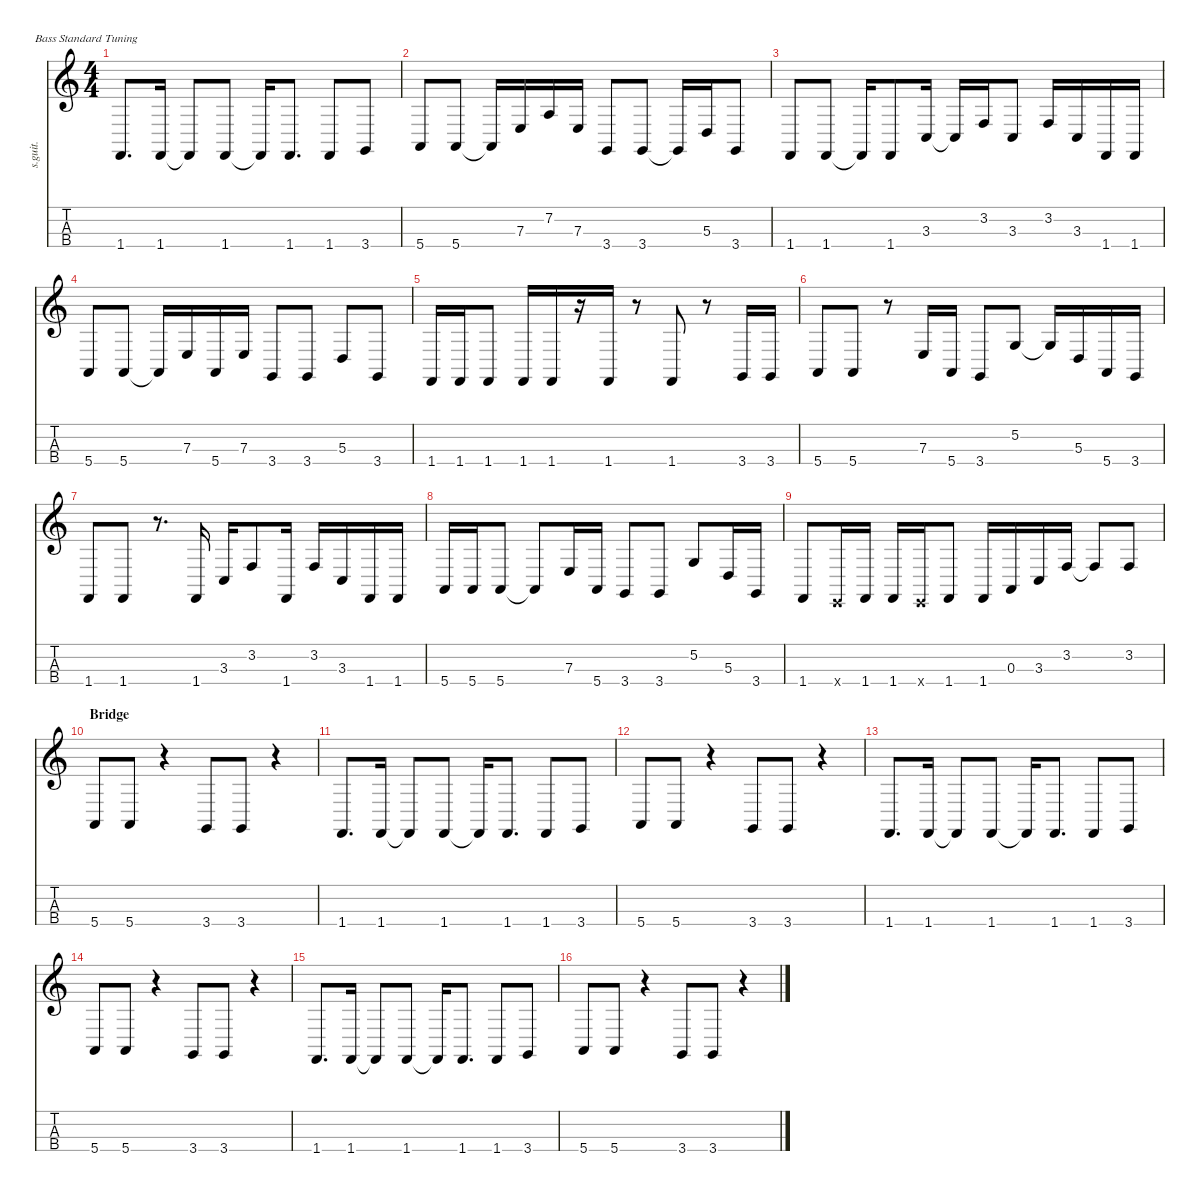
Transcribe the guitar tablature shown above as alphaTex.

\defaultSystemsLayout 4
\hideDynamics
\bracketExtendMode nobrackets
\track ("John Paul Jones - Bass" "s.guit.") {instrument electricbassfinger}
\staff {score tabs}
\tuning (G2 D2 A1 E1)
\ts (4 4)
\tempo (98 hide)
\clef g2
\ks c
1.4.8{d lyrics (0 "") lyrics (1 "") lyrics (2 "") lyrics (3 "") lyrics (4 "") dy mf} 1.4.16{lyrics (0 "") lyrics (1 "") lyrics (2 "") lyrics (3 "") lyrics (4 "")} 1.4{t}.8{lyrics (0 "") lyrics (1 "") lyrics (2 "") lyrics (3 "") lyrics (4 "")} 1.4.8{lyrics (0 "") lyrics (1 "") lyrics (2 "") lyrics (3 "") lyrics (4 "")} 1.4{t}.16{lyrics (0 "") lyrics (1 "") lyrics (2 "") lyrics (3 "") lyrics (4 "")} 1.4.8{d lyrics (0 "") lyrics (1 "") lyrics (2 "") lyrics (3 "") lyrics (4 "")} 1.4.8{lyrics (0 "") lyrics (1 "") lyrics (2 "") lyrics (3 "") lyrics (4 "")} 3.4.8{lyrics (0 "") lyrics (1 "") lyrics (2 "") lyrics (3 "") lyrics (4 "")} |
5.4.8{lyrics (0 "") lyrics (1 "") lyrics (2 "") lyrics (3 "") lyrics (4 "")} 5.4.8{lyrics (0 "") lyrics (1 "") lyrics (2 "") lyrics (3 "") lyrics (4 "")} 5.4{t}.16{lyrics (0 "") lyrics (1 "") lyrics (2 "") lyrics (3 "") lyrics (4 "")} 7.3.16{lyrics (0 "") lyrics (1 "") lyrics (2 "") lyrics (3 "") lyrics (4 "")} 7.2.16{lyrics (0 "") lyrics (1 "") lyrics (2 "") lyrics (3 "") lyrics (4 "")} 7.3.16{lyrics (0 "") lyrics (1 "") lyrics (2 "") lyrics (3 "") lyrics (4 "")} 3.4.8{lyrics (0 "") lyrics (1 "") lyrics (2 "") lyrics (3 "") lyrics (4 "")} 3.4.8{lyrics (0 "") lyrics (1 "") lyrics (2 "") lyrics (3 "") lyrics (4 "")} 3.4{t}.16{lyrics (0 "") lyrics (1 "") lyrics (2 "") lyrics (3 "") lyrics (4 "")} 5.3.16{lyrics (0 "") lyrics (1 "") lyrics (2 "") lyrics (3 "") lyrics (4 "")} 3.4.8{lyrics (0 "") lyrics (1 "") lyrics (2 "") lyrics (3 "") lyrics (4 "")} |
1.4.8{lyrics (0 "") lyrics (1 "") lyrics (2 "") lyrics (3 "") lyrics (4 "")} 1.4.8{lyrics (0 "") lyrics (1 "") lyrics (2 "") lyrics (3 "") lyrics (4 "")} 1.4{t}.16{lyrics (0 "") lyrics (1 "") lyrics (2 "") lyrics (3 "") lyrics (4 "")} 1.4.8{lyrics (0 "") lyrics (1 "") lyrics (2 "") lyrics (3 "") lyrics (4 "")} 3.3.16{lyrics (0 "") lyrics (1 "") lyrics (2 "") lyrics (3 "") lyrics (4 "")} 3.3{t}.16{lyrics (0 "") lyrics (1 "") lyrics (2 "") lyrics (3 "") lyrics (4 "")} 3.2.16{lyrics (0 "") lyrics (1 "") lyrics (2 "") lyrics (3 "") lyrics (4 "")} 3.3.8{lyrics (0 "") lyrics (1 "") lyrics (2 "") lyrics (3 "") lyrics (4 "")} 3.2.16{lyrics (0 "") lyrics (1 "") lyrics (2 "") lyrics (3 "") lyrics (4 "")} 3.3.16{lyrics (0 "") lyrics (1 "") lyrics (2 "") lyrics (3 "") lyrics (4 "")} 1.4.16{lyrics (0 "") lyrics (1 "") lyrics (2 "") lyrics (3 "") lyrics (4 "")} 1.4.16{lyrics (0 "") lyrics (1 "") lyrics (2 "") lyrics (3 "") lyrics (4 "")} |
5.4.8{lyrics (0 "") lyrics (1 "") lyrics (2 "") lyrics (3 "") lyrics (4 "")} 5.4.8{lyrics (0 "") lyrics (1 "") lyrics (2 "") lyrics (3 "") lyrics (4 "")} 5.4{t}.16{lyrics (0 "") lyrics (1 "") lyrics (2 "") lyrics (3 "") lyrics (4 "")} 7.3.16{lyrics (0 "") lyrics (1 "") lyrics (2 "") lyrics (3 "") lyrics (4 "")} 5.4.16{lyrics (0 "") lyrics (1 "") lyrics (2 "") lyrics (3 "") lyrics (4 "")} 7.3.16{lyrics (0 "") lyrics (1 "") lyrics (2 "") lyrics (3 "") lyrics (4 "")} 3.4.8{lyrics (0 "") lyrics (1 "") lyrics (2 "") lyrics (3 "") lyrics (4 "")} 3.4.8{lyrics (0 "") lyrics (1 "") lyrics (2 "") lyrics (3 "") lyrics (4 "")} 5.3.8{lyrics (0 "") lyrics (1 "") lyrics (2 "") lyrics (3 "") lyrics (4 "")} 3.4.8{lyrics (0 "") lyrics (1 "") lyrics (2 "") lyrics (3 "") lyrics (4 "")} |
1.4.16{lyrics (0 "") lyrics (1 "") lyrics (2 "") lyrics (3 "") lyrics (4 "")} 1.4.16{lyrics (0 "") lyrics (1 "") lyrics (2 "") lyrics (3 "") lyrics (4 "")} 1.4.8{lyrics (0 "") lyrics (1 "") lyrics (2 "") lyrics (3 "") lyrics (4 "")} 1.4.16{lyrics (0 "") lyrics (1 "") lyrics (2 "") lyrics (3 "") lyrics (4 "")} 1.4.16{lyrics (0 "") lyrics (1 "") lyrics (2 "") lyrics (3 "") lyrics (4 "")} r.16 1.4.16{lyrics (0 "") lyrics (1 "") lyrics (2 "") lyrics (3 "") lyrics (4 "")} r.8 1.4.8{lyrics (0 "") lyrics (1 "") lyrics (2 "") lyrics (3 "") lyrics (4 "")} r.8 3.4.16{lyrics (0 "") lyrics (1 "") lyrics (2 "") lyrics (3 "") lyrics (4 "")} 3.4.16{lyrics (0 "") lyrics (1 "") lyrics (2 "") lyrics (3 "") lyrics (4 "")} |
5.4.8{lyrics (0 "") lyrics (1 "") lyrics (2 "") lyrics (3 "") lyrics (4 "")} 5.4.8{lyrics (0 "") lyrics (1 "") lyrics (2 "") lyrics (3 "") lyrics (4 "")} r.8 7.3.16{lyrics (0 "") lyrics (1 "") lyrics (2 "") lyrics (3 "") lyrics (4 "")} 5.4.16{lyrics (0 "") lyrics (1 "") lyrics (2 "") lyrics (3 "") lyrics (4 "")} 3.4.8{lyrics (0 "") lyrics (1 "") lyrics (2 "") lyrics (3 "") lyrics (4 "")} 5.2.8{lyrics (0 "") lyrics (1 "") lyrics (2 "") lyrics (3 "") lyrics (4 "")} 5.2{t}.16{lyrics (0 "") lyrics (1 "") lyrics (2 "") lyrics (3 "") lyrics (4 "")} 5.3.16{lyrics (0 "") lyrics (1 "") lyrics (2 "") lyrics (3 "") lyrics (4 "")} 5.4.16{lyrics (0 "") lyrics (1 "") lyrics (2 "") lyrics (3 "") lyrics (4 "")} 3.4.16{lyrics (0 "") lyrics (1 "") lyrics (2 "") lyrics (3 "") lyrics (4 "")} |
1.4.8{lyrics (0 "") lyrics (1 "") lyrics (2 "") lyrics (3 "") lyrics (4 "")} 1.4.8{lyrics (0 "") lyrics (1 "") lyrics (2 "") lyrics (3 "") lyrics (4 "")} r.8{d} 1.4.16{lyrics (0 "") lyrics (1 "") lyrics (2 "") lyrics (3 "") lyrics (4 "")} 3.3.16{lyrics (0 "") lyrics (1 "") lyrics (2 "") lyrics (3 "") lyrics (4 "")} 3.2.8{lyrics (0 "") lyrics (1 "") lyrics (2 "") lyrics (3 "") lyrics (4 "")} 1.4.16{lyrics (0 "") lyrics (1 "") lyrics (2 "") lyrics (3 "") lyrics (4 "")} 3.2.16{lyrics (0 "") lyrics (1 "") lyrics (2 "") lyrics (3 "") lyrics (4 "")} 3.3.16{lyrics (0 "") lyrics (1 "") lyrics (2 "") lyrics (3 "") lyrics (4 "")} 1.4.16{lyrics (0 "") lyrics (1 "") lyrics (2 "") lyrics (3 "") lyrics (4 "")} 1.4.16{lyrics (0 "") lyrics (1 "") lyrics (2 "") lyrics (3 "") lyrics (4 "")} |
5.4.16{lyrics (0 "") lyrics (1 "") lyrics (2 "") lyrics (3 "") lyrics (4 "")} 5.4.16{lyrics (0 "") lyrics (1 "") lyrics (2 "") lyrics (3 "") lyrics (4 "")} 5.4.8{lyrics (0 "") lyrics (1 "") lyrics (2 "") lyrics (3 "") lyrics (4 "")} 5.4{t}.8{lyrics (0 "") lyrics (1 "") lyrics (2 "") lyrics (3 "") lyrics (4 "")} 7.3.16{lyrics (0 "") lyrics (1 "") lyrics (2 "") lyrics (3 "") lyrics (4 "")} 5.4.16{lyrics (0 "") lyrics (1 "") lyrics (2 "") lyrics (3 "") lyrics (4 "")} 3.4.8{lyrics (0 "") lyrics (1 "") lyrics (2 "") lyrics (3 "") lyrics (4 "")} 3.4.8{lyrics (0 "") lyrics (1 "") lyrics (2 "") lyrics (3 "") lyrics (4 "")} 5.2.8{lyrics (0 "") lyrics (1 "") lyrics (2 "") lyrics (3 "") lyrics (4 "")} 5.3.16{lyrics (0 "") lyrics (1 "") lyrics (2 "") lyrics (3 "") lyrics (4 "")} 3.4.16{lyrics (0 "") lyrics (1 "") lyrics (2 "") lyrics (3 "") lyrics (4 "")} |
1.4.8{lyrics (0 "") lyrics (1 "") lyrics (2 "") lyrics (3 "") lyrics (4 "")} 0.4{x}.16{lyrics (0 "") lyrics (1 "") lyrics (2 "") lyrics (3 "") lyrics (4 "")} 1.4.16{lyrics (0 "") lyrics (1 "") lyrics (2 "") lyrics (3 "") lyrics (4 "")} 1.4.16{lyrics (0 "") lyrics (1 "") lyrics (2 "") lyrics (3 "") lyrics (4 "")} 0.4{x}.16{lyrics (0 "") lyrics (1 "") lyrics (2 "") lyrics (3 "") lyrics (4 "")} 1.4.8{lyrics (0 "") lyrics (1 "") lyrics (2 "") lyrics (3 "") lyrics (4 "")} 1.4.16{lyrics (0 "") lyrics (1 "") lyrics (2 "") lyrics (3 "") lyrics (4 "")} 0.3.16{lyrics (0 "") lyrics (1 "") lyrics (2 "") lyrics (3 "") lyrics (4 "")} 3.3.16{lyrics (0 "") lyrics (1 "") lyrics (2 "") lyrics (3 "") lyrics (4 "")} 3.2.16{lyrics (0 "") lyrics (1 "") lyrics (2 "") lyrics (3 "") lyrics (4 "")} 3.2{t}.8{lyrics (0 "") lyrics (1 "") lyrics (2 "") lyrics (3 "") lyrics (4 "")} 3.2.8{lyrics (0 "") lyrics (1 "") lyrics (2 "") lyrics (3 "") lyrics (4 "")} |
\section ("" "Bridge")
\tempo (102 hide)
5.4.8{lyrics (0 "") lyrics (1 "") lyrics (2 "") lyrics (3 "") lyrics (4 "")} 5.4.8{lyrics (0 "") lyrics (1 "") lyrics (2 "") lyrics (3 "") lyrics (4 "")} r.4 3.4.8{lyrics (0 "") lyrics (1 "") lyrics (2 "") lyrics (3 "") lyrics (4 "")} 3.4.8{lyrics (0 "") lyrics (1 "") lyrics (2 "") lyrics (3 "") lyrics (4 "")} r.4 |
1.4.8{d lyrics (0 "") lyrics (1 "") lyrics (2 "") lyrics (3 "") lyrics (4 "")} 1.4.16{lyrics (0 "") lyrics (1 "") lyrics (2 "") lyrics (3 "") lyrics (4 "")} 1.4{t}.8{lyrics (0 "") lyrics (1 "") lyrics (2 "") lyrics (3 "") lyrics (4 "")} 1.4.8{lyrics (0 "") lyrics (1 "") lyrics (2 "") lyrics (3 "") lyrics (4 "")} 1.4{t}.16{lyrics (0 "") lyrics (1 "") lyrics (2 "") lyrics (3 "") lyrics (4 "")} 1.4.8{d lyrics (0 "") lyrics (1 "") lyrics (2 "") lyrics (3 "") lyrics (4 "")} 1.4.8{lyrics (0 "") lyrics (1 "") lyrics (2 "") lyrics (3 "") lyrics (4 "")} 3.4.8{lyrics (0 "") lyrics (1 "") lyrics (2 "") lyrics (3 "") lyrics (4 "")} |
5.4.8{lyrics (0 "") lyrics (1 "") lyrics (2 "") lyrics (3 "") lyrics (4 "")} 5.4.8{lyrics (0 "") lyrics (1 "") lyrics (2 "") lyrics (3 "") lyrics (4 "")} r.4 3.4.8{lyrics (0 "") lyrics (1 "") lyrics (2 "") lyrics (3 "") lyrics (4 "")} 3.4.8{lyrics (0 "") lyrics (1 "") lyrics (2 "") lyrics (3 "") lyrics (4 "")} r.4 |
1.4.8{d lyrics (0 "") lyrics (1 "") lyrics (2 "") lyrics (3 "") lyrics (4 "")} 1.4.16{lyrics (0 "") lyrics (1 "") lyrics (2 "") lyrics (3 "") lyrics (4 "")} 1.4{t}.8{lyrics (0 "") lyrics (1 "") lyrics (2 "") lyrics (3 "") lyrics (4 "")} 1.4.8{lyrics (0 "") lyrics (1 "") lyrics (2 "") lyrics (3 "") lyrics (4 "")} 1.4{t}.16{lyrics (0 "") lyrics (1 "") lyrics (2 "") lyrics (3 "") lyrics (4 "")} 1.4.8{d lyrics (0 "") lyrics (1 "") lyrics (2 "") lyrics (3 "") lyrics (4 "")} 1.4.8{lyrics (0 "") lyrics (1 "") lyrics (2 "") lyrics (3 "") lyrics (4 "")} 3.4.8{lyrics (0 "") lyrics (1 "") lyrics (2 "") lyrics (3 "") lyrics (4 "")} |
5.4.8{lyrics (0 "") lyrics (1 "") lyrics (2 "") lyrics (3 "") lyrics (4 "")} 5.4.8{lyrics (0 "") lyrics (1 "") lyrics (2 "") lyrics (3 "") lyrics (4 "")} r.4 3.4.8{lyrics (0 "") lyrics (1 "") lyrics (2 "") lyrics (3 "") lyrics (4 "")} 3.4.8{lyrics (0 "") lyrics (1 "") lyrics (2 "") lyrics (3 "") lyrics (4 "")} r.4 |
1.4.8{d lyrics (0 "") lyrics (1 "") lyrics (2 "") lyrics (3 "") lyrics (4 "")} 1.4.16{lyrics (0 "") lyrics (1 "") lyrics (2 "") lyrics (3 "") lyrics (4 "")} 1.4{t}.8{lyrics (0 "") lyrics (1 "") lyrics (2 "") lyrics (3 "") lyrics (4 "")} 1.4.8{lyrics (0 "") lyrics (1 "") lyrics (2 "") lyrics (3 "") lyrics (4 "")} 1.4{t}.16{lyrics (0 "") lyrics (1 "") lyrics (2 "") lyrics (3 "") lyrics (4 "")} 1.4.8{d lyrics (0 "") lyrics (1 "") lyrics (2 "") lyrics (3 "") lyrics (4 "")} 1.4.8{lyrics (0 "") lyrics (1 "") lyrics (2 "") lyrics (3 "") lyrics (4 "")} 3.4.8{lyrics (0 "") lyrics (1 "") lyrics (2 "") lyrics (3 "") lyrics (4 "")} |
5.4.8{lyrics (0 "") lyrics (1 "") lyrics (2 "") lyrics (3 "") lyrics (4 "")} 5.4.8{lyrics (0 "") lyrics (1 "") lyrics (2 "") lyrics (3 "") lyrics (4 "")} r.4 3.4.8{lyrics (0 "") lyrics (1 "") lyrics (2 "") lyrics (3 "") lyrics (4 "")} 3.4.8{lyrics (0 "") lyrics (1 "") lyrics (2 "") lyrics (3 "") lyrics (4 "")} r.4
